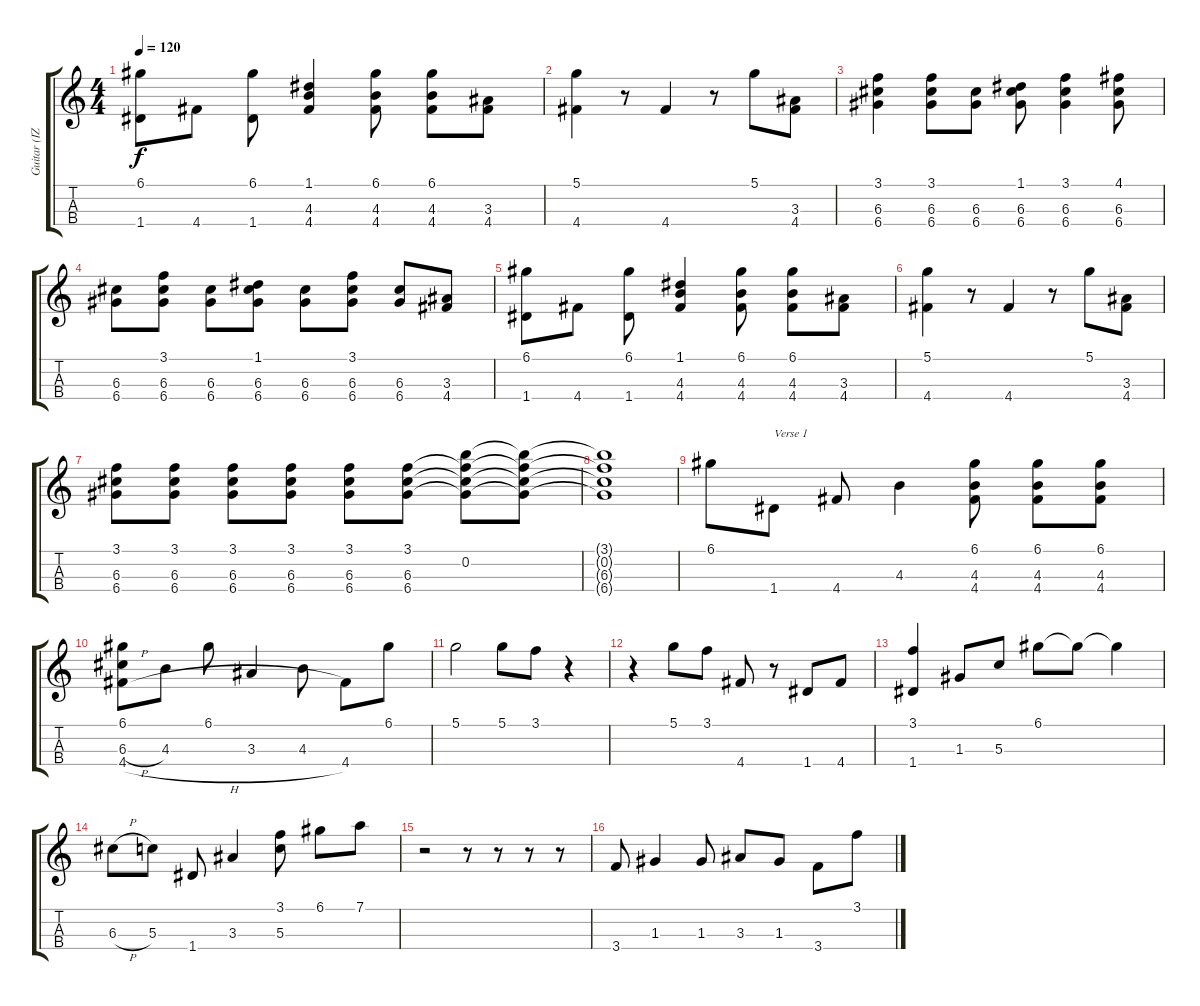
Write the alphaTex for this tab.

\track ("Guitar (IZZY)" "Guitar (IZ") {instrument acousticguitarnylon}
\staff {score tabs}
\tuning (D4 B4 G3 D3) {hide}
\ts (4 4)
\tempo 120
\clef g2
\ks c
(6.1 1.4).8{dy f} 4.4.8 (6.1 1.4).8 (1.1 4.3 4.4).4 (6.1 4.3 4.4).8 (6.1 4.3 4.4).8 (3.3 4.4).8 |
(5.1 4.4).4 r.8 4.4.4 r.8 5.1.8 (3.3 4.4).8 |
(3.1 6.3 6.4).4 (3.1 6.3 6.4).8 (6.3 6.4).8 (1.1 6.3 6.4).8 (3.1 6.3 6.4).4 (4.1 6.3 6.4).8 |
(6.3 6.4).8 (3.1 6.3 6.4).8 (6.3 6.4).8 (1.1 6.3 6.4).8 (6.3 6.4).8 (3.1 6.3 6.4).8 (6.3 6.4).8 (3.3 4.4).8 |
(6.1 1.4).8 4.4.8 (6.1 1.4).8 (1.1 4.3 4.4).4 (6.1 4.3 4.4).8 (6.1 4.3 4.4).8 (3.3 4.4).8 |
(5.1 4.4).4 r.8 4.4.4 r.8 5.1.8 (3.3 4.4).8 |
(3.1 6.3 6.4).8 (3.1 6.3 6.4).8 (3.1 6.3 6.4).8 (3.1 6.3 6.4).8 (3.1 6.3 6.4).8 (3.1 6.3 6.4).8 (3.1{t} 0.2 6.3{t} 6.4{t}).8 (3.1{t} 0.2{t} 6.3{t} 6.4{t}).8 |
(3.1{t} 0.2{t} 6.3{t} 6.4{t}).1 |
6.1.8 1.4.8{txt "Verse 1"} 4.4.8 4.3.4 (6.1 4.3 4.4).8 (6.1 4.3 4.4).8 (6.1 4.3 4.4).8 |
(6.1 6.3{h} 4.4{h}).8 4.3.8 6.1.8 3.3.4 4.3.8 4.4.8 6.1.8 |
5.1.2 5.1.8 3.1.8 r.4 |
r.4 5.1.8 3.1.8 4.4.8 r.8 1.4.8 4.4.8 |
(3.1 1.4).4 1.3.8 5.3.8 6.1.8 6.1{t}.8 6.1{t}.4 |
6.3{h}.8 5.3.8 1.4.8 3.3.4 (3.1 5.3).8 6.1.8 7.1.8 |
r.2 r.8 r.8 r.8 r.8 |
3.4.8 1.3.4 1.3.8 3.3.8 1.3.8 3.4.8 3.1.8
